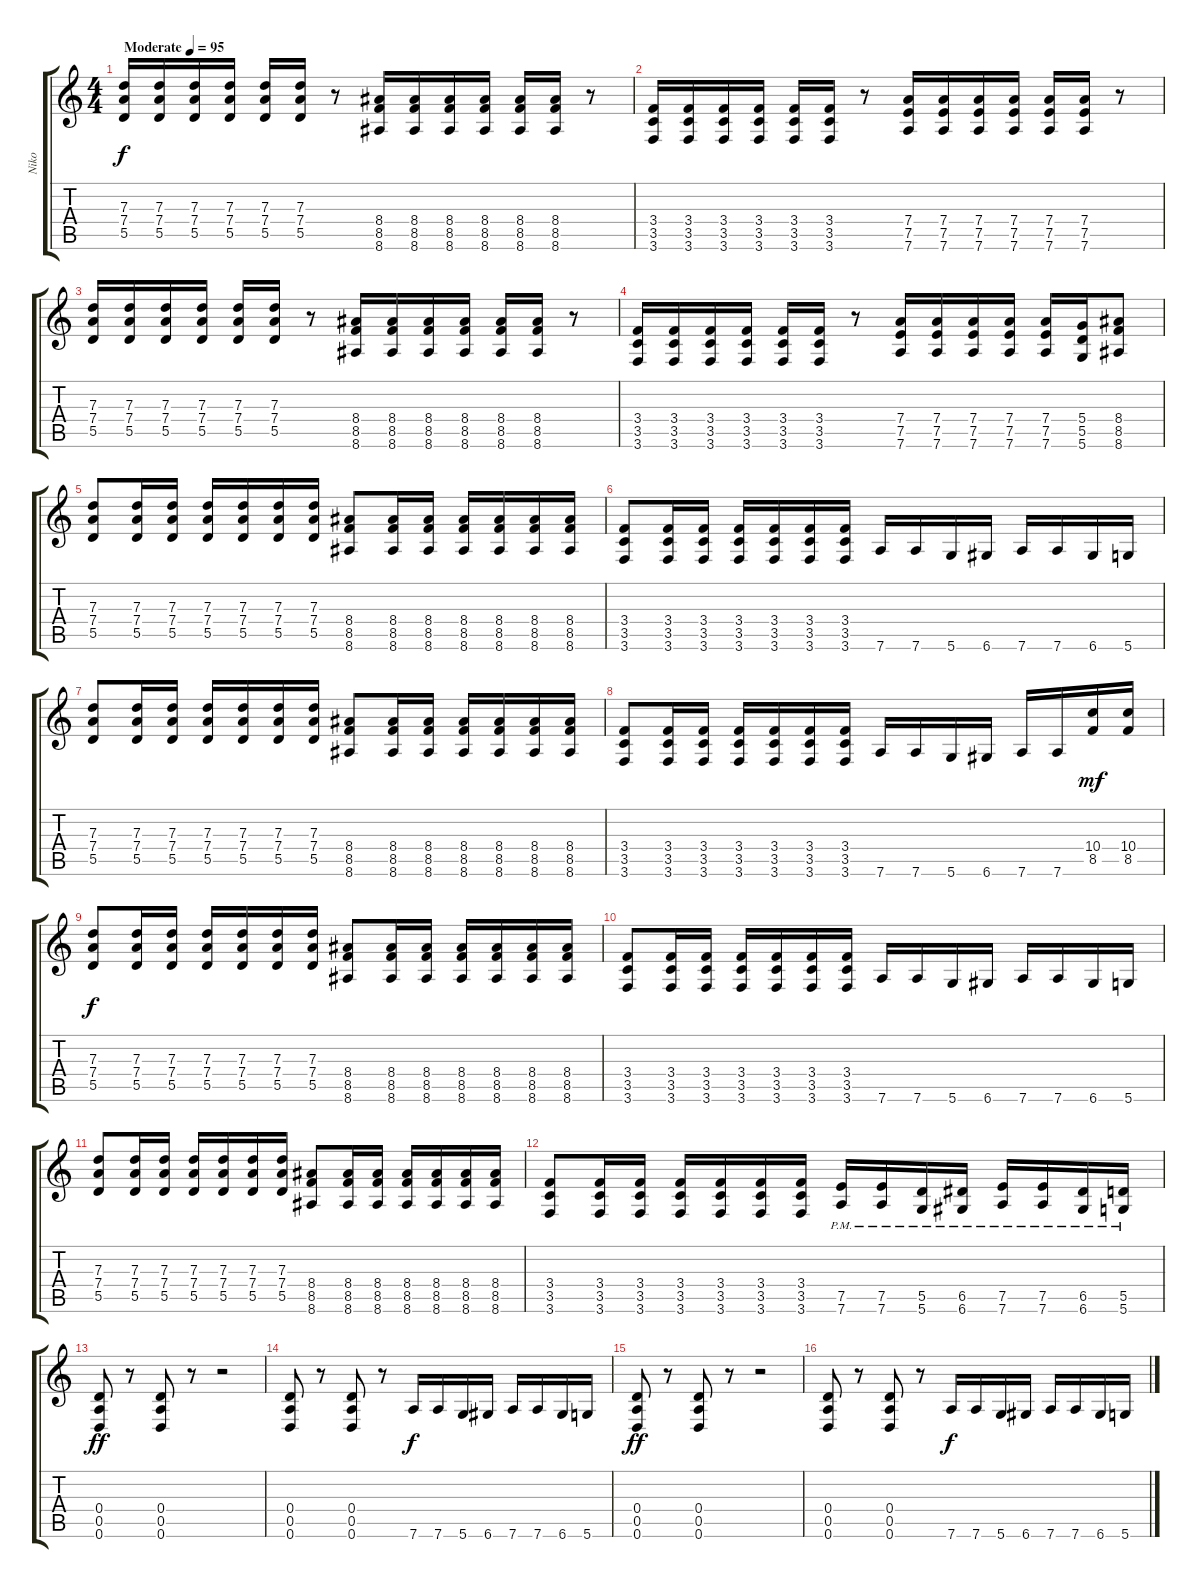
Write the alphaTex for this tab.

\track ("Niko" "Niko") {instrument distortionguitar}
\staff {score tabs}
\tuning (E4 B3 G3 D3 A2 D2) {hide}
\ts (4 4)
\tempo (95 "Moderate")
\clef g2
\ks c
(7.3 7.4 5.5).16{dy f instrument distortionguitar} (7.3 7.4 5.5).16 (7.3 7.4 5.5).16 (7.3 7.4 5.5).16 (7.3 7.4 5.5).16 (7.3 7.4 5.5).16 r.8 (8.4 8.5 8.6).16 (8.4 8.5 8.6).16 (8.4 8.5 8.6).16 (8.4 8.5 8.6).16 (8.4 8.5 8.6).16 (8.4 8.5 8.6).16 r.8 |
(3.4 3.5 3.6).16 (3.4 3.5 3.6).16 (3.4 3.5 3.6).16 (3.4 3.5 3.6).16 (3.4 3.5 3.6).16 (3.4 3.5 3.6).16 r.8 (7.4 7.5 7.6).16 (7.4 7.5 7.6).16 (7.4 7.5 7.6).16 (7.4 7.5 7.6).16 (7.4 7.5 7.6).16 (7.4 7.5 7.6).16 r.8 |
(7.3 7.4 5.5).16 (7.3 7.4 5.5).16 (7.3 7.4 5.5).16 (7.3 7.4 5.5).16 (7.3 7.4 5.5).16 (7.3 7.4 5.5).16 r.8 (8.4 8.5 8.6).16 (8.4 8.5 8.6).16 (8.4 8.5 8.6).16 (8.4 8.5 8.6).16 (8.4 8.5 8.6).16 (8.4 8.5 8.6).16 r.8 |
(3.4 3.5 3.6).16 (3.4 3.5 3.6).16 (3.4 3.5 3.6).16 (3.4 3.5 3.6).16 (3.4 3.5 3.6).16 (3.4 3.5 3.6).16 r.8 (7.4 7.5 7.6).16 (7.4 7.5 7.6).16 (7.4 7.5 7.6).16 (7.4 7.5 7.6).16 (7.4 7.5 7.6).16 (5.4 5.5 5.6).16 (8.4 8.5 8.6).8 |
(7.3 7.4 5.5).8 (7.3 7.4 5.5).16 (7.3 7.4 5.5).16 (7.3 7.4 5.5).16 (7.3 7.4 5.5).16 (7.3 7.4 5.5).16 (7.3 7.4 5.5).16 (8.4 8.5 8.6).8 (8.4 8.5 8.6).16 (8.4 8.5 8.6).16 (8.4 8.5 8.6).16 (8.4 8.5 8.6).16 (8.4 8.5 8.6).16 (8.4 8.5 8.6).16 |
(3.4 3.5 3.6).8 (3.4 3.5 3.6).16 (3.4 3.5 3.6).16 (3.4 3.5 3.6).16 (3.4 3.5 3.6).16 (3.4 3.5 3.6).16 (3.4 3.5 3.6).16 7.6.16 7.6.16 5.6.16 6.6.16 7.6.16 7.6.16 6.6.16 5.6.16 |
(7.3 7.4 5.5).8 (7.3 7.4 5.5).16 (7.3 7.4 5.5).16 (7.3 7.4 5.5).16 (7.3 7.4 5.5).16 (7.3 7.4 5.5).16 (7.3 7.4 5.5).16 (8.4 8.5 8.6).8 (8.4 8.5 8.6).16 (8.4 8.5 8.6).16 (8.4 8.5 8.6).16 (8.4 8.5 8.6).16 (8.4 8.5 8.6).16 (8.4 8.5 8.6).16 |
(3.4 3.5 3.6).8 (3.4 3.5 3.6).16 (3.4 3.5 3.6).16 (3.4 3.5 3.6).16 (3.4 3.5 3.6).16 (3.4 3.5 3.6).16 (3.4 3.5 3.6).16 7.6.16 7.6.16 5.6.16 6.6.16 7.6.16 7.6.16 (10.4 8.5).16{dy mf} (10.4 8.5).16 |
(7.3 7.4 5.5).8{dy f} (7.3 7.4 5.5).16 (7.3 7.4 5.5).16 (7.3 7.4 5.5).16 (7.3 7.4 5.5).16 (7.3 7.4 5.5).16 (7.3 7.4 5.5).16 (8.4 8.5 8.6).8 (8.4 8.5 8.6).16 (8.4 8.5 8.6).16 (8.4 8.5 8.6).16 (8.4 8.5 8.6).16 (8.4 8.5 8.6).16 (8.4 8.5 8.6).16 |
(3.4 3.5 3.6).8 (3.4 3.5 3.6).16 (3.4 3.5 3.6).16 (3.4 3.5 3.6).16 (3.4 3.5 3.6).16 (3.4 3.5 3.6).16 (3.4 3.5 3.6).16 7.6.16 7.6.16 5.6.16 6.6.16 7.6.16 7.6.16 6.6.16 5.6.16 |
(7.3 7.4 5.5).8 (7.3 7.4 5.5).16 (7.3 7.4 5.5).16 (7.3 7.4 5.5).16 (7.3 7.4 5.5).16 (7.3 7.4 5.5).16 (7.3 7.4 5.5).16 (8.4 8.5 8.6).8 (8.4 8.5 8.6).16 (8.4 8.5 8.6).16 (8.4 8.5 8.6).16 (8.4 8.5 8.6).16 (8.4 8.5 8.6).16 (8.4 8.5 8.6).16 |
(3.4 3.5 3.6).8 (3.4 3.5 3.6).16 (3.4 3.5 3.6).16 (3.4 3.5 3.6).16 (3.4 3.5 3.6).16 (3.4 3.5 3.6).16 (3.4 3.5 3.6).16 (7.5{pm} 7.6{pm}).16 (7.5{pm} 7.6{pm}).16 (5.5{pm} 5.6{pm}).16 (6.5{pm} 6.6{pm}).16 (7.5{pm} 7.6{pm}).16 (7.5{pm} 7.6{pm}).16 (6.5{pm} 6.6{pm}).16 (5.5{pm} 5.6{pm}).16 |
(0.4 0.5 0.6).8{dy ff} r.8 (0.4 0.5 0.6).8 r.8 r.2 |
(0.4 0.5 0.6).8 r.8 (0.4 0.5 0.6).8 r.8 7.6.16{dy f} 7.6.16 5.6.16 6.6.16 7.6.16 7.6.16 6.6.16 5.6.16 |
(0.4 0.5 0.6).8{dy ff} r.8 (0.4 0.5 0.6).8 r.8 r.2 |
(0.4 0.5 0.6).8 r.8 (0.4 0.5 0.6).8 r.8 7.6.16{dy f} 7.6.16 5.6.16 6.6.16 7.6.16 7.6.16 6.6.16 5.6.16
